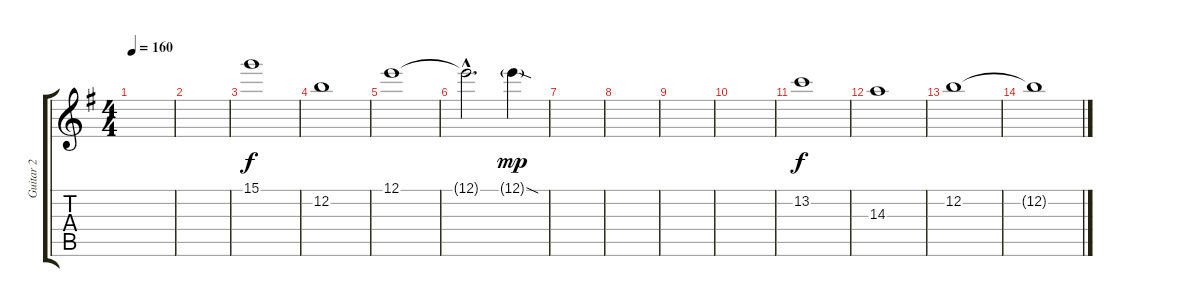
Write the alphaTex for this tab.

\track ("Guitar 2" "Guitar 2") {instrument overdrivenguitar}
\staff {score tabs}
\tuning (E4 B3 G3 D3 A2 E2) {hide}
\ts (4 4)
\tempo 160
\clef g2
\ks g
|
|
15.1.1 |
12.2.1 |
12.1.1 |
12.1{hac t}.2{d} 12.1{sod g}.4{dy mp} |
|
|
|
|
13.2.1{dy f} |
14.3.1 |
12.2.1 |
12.2{t}.1
